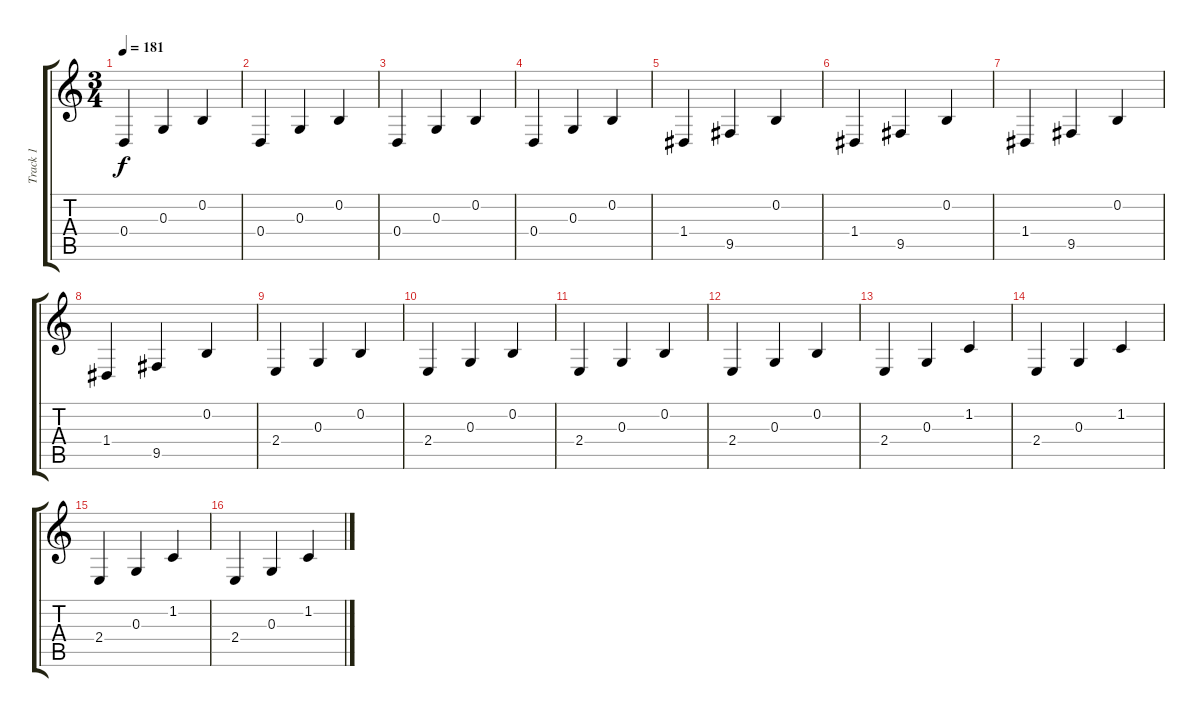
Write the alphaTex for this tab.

\track ("Track 1" "Track 1") {instrument acousticgrandpiano}
\staff {score tabs}
\tuning (E4 B3 G3 D3 A2 E2) {hide}
\ts (3 4)
\tempo 181
\clef g2
\ks c
0.4.4{dy f} 0.3.4 0.2.4 |
0.4.4 0.3.4 0.2.4 |
0.4.4 0.3.4 0.2.4 |
0.4.4 0.3.4 0.2.4 |
1.4.4 9.5.4 0.2.4 |
1.4.4 9.5.4 0.2.4 |
1.4.4 9.5.4 0.2.4 |
1.4.4 9.5.4 0.2.4 |
2.4.4 0.3.4 0.2.4 |
2.4.4 0.3.4 0.2.4 |
2.4.4 0.3.4 0.2.4 |
2.4.4 0.3.4 0.2.4 |
2.4.4 0.3.4 1.2.4 |
2.4.4 0.3.4 1.2.4 |
2.4.4 0.3.4 1.2.4 |
2.4.4 0.3.4 1.2.4
